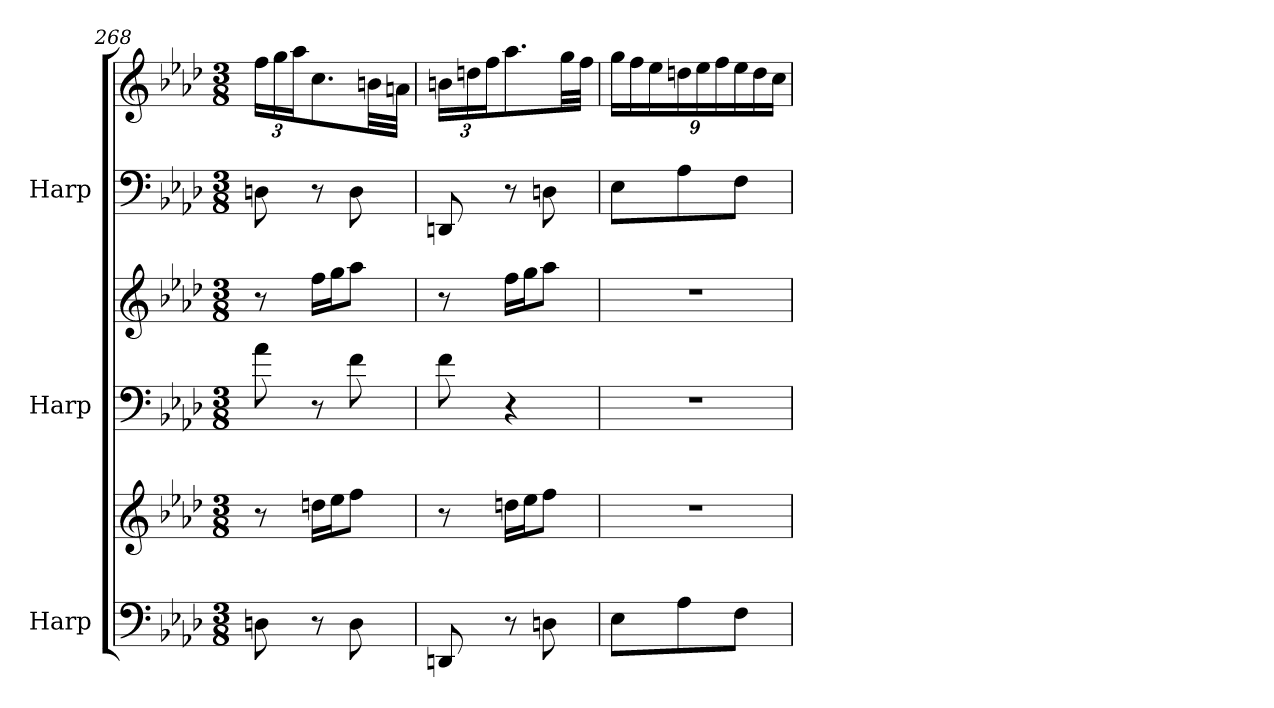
**kern	**kern	**kern	**kern	**kern	**kern
*part3	*part3	*part2	*part2	*part1	*part1
*staff6	*staff5	*staff4	*staff3	*staff2	*staff1
*I"Harp	*	*I"Harp	*	*I"Harp	*
*I'Hp	*	*I'Hp	*	*I'Hp	*
*clefF4	*clefG2	*clefF4	*clefG2	*clefF4	*clefG2
*k[b-e-a-d-]	*k[b-e-a-d-]	*k[b-e-a-d-]	*k[b-e-a-d-]	*k[b-e-a-d-]	*k[b-e-a-d-]
*M3/8	*M3/8	*M3/8	*M3/8	*M3/8	*M3/8
*	*	*	*	*	*Xbrackettup
=268	=268	=268	=268	=268	=268
8Dn\	8r	8a-\	8r	8Dn\	24ff\LL
.	.	.	.	.	24gg\
.	.	.	.	.	24aa-\J
8r	16ddn\LL	8r	16ff\LL	8r	8.cc\
.	16ee-\J	.	16gg\J	.	.
8D\	8ff\J	8f\	8aa-\J	8D\	.
.	.	.	.	.	32bn\LL
.	.	.	.	.	32an\JJJ
!!LO:PB:g=z
=269	=269	=269	=269	=269	=269
8DDn/	8r	8f\	8r	8DDn/	24bn\LL
.	.	.	.	.	24ddn\
.	.	.	.	.	24ff\J
8r	16ddn\LL	4r	16ff\LL	8r	8.aa-\
.	16ee-\J	.	16gg\J	.	.
8Dn\	8ff\J	.	8aa-\J	8Dn\	.
.	.	.	.	.	32gg\LL
.	.	.	.	.	32ff\JJJ
=270	=270	=270	=270	=270	=270
8E-\L	4.r	4.r	4.r	8E-\L	24gg\LL
.	.	.	.	.	24ff\
.	.	.	.	.	24ee-\
8A-\	.	.	.	8A-\	24ddn\
.	.	.	.	.	24ee-\
.	.	.	.	.	24ff\
8F\J	.	.	.	8F\J	24ee-\
.	.	.	.	.	24dd\
.	.	.	.	.	24cc\JJ
=	=	=	=	=	=
*-	*-	*-	*-	*-	*-
